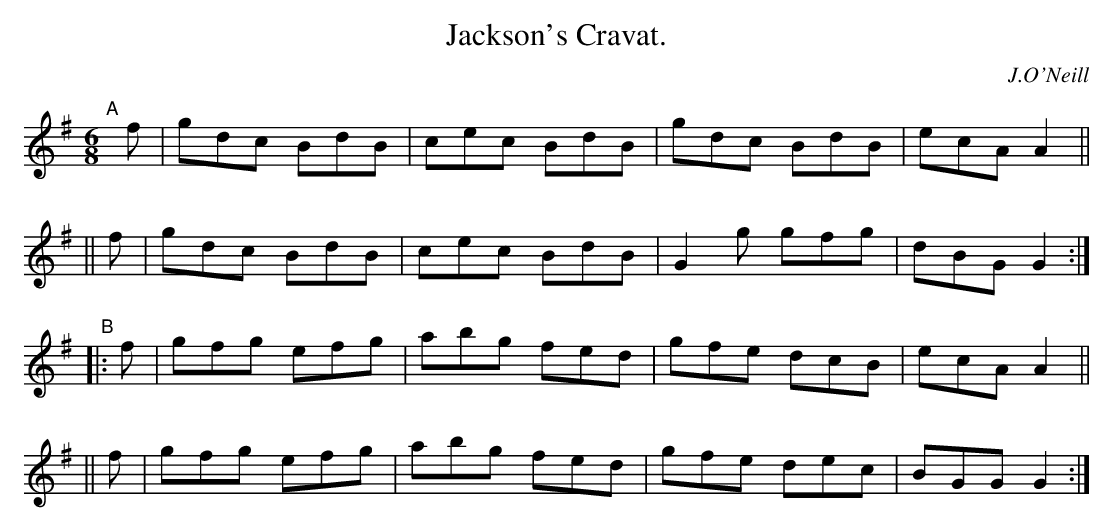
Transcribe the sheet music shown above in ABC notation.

X:1
T: Jackson's Cravat.
O: J.O'Neill
M: 6/8
L: 1/8
K: G
"^A"\
[|]f | gdc BdB | cec BdB | gdc BdB | ecA A2 ||
|| f | gdc BdB | cec BdB | G2g gfg | dBG G2 :|
"^B"\
|: f | gfg efg | abg fed | gfe dcB | ecA A2 ||
|| f | gfg efg | abg fed | gfe dec | BGG G2 :|
